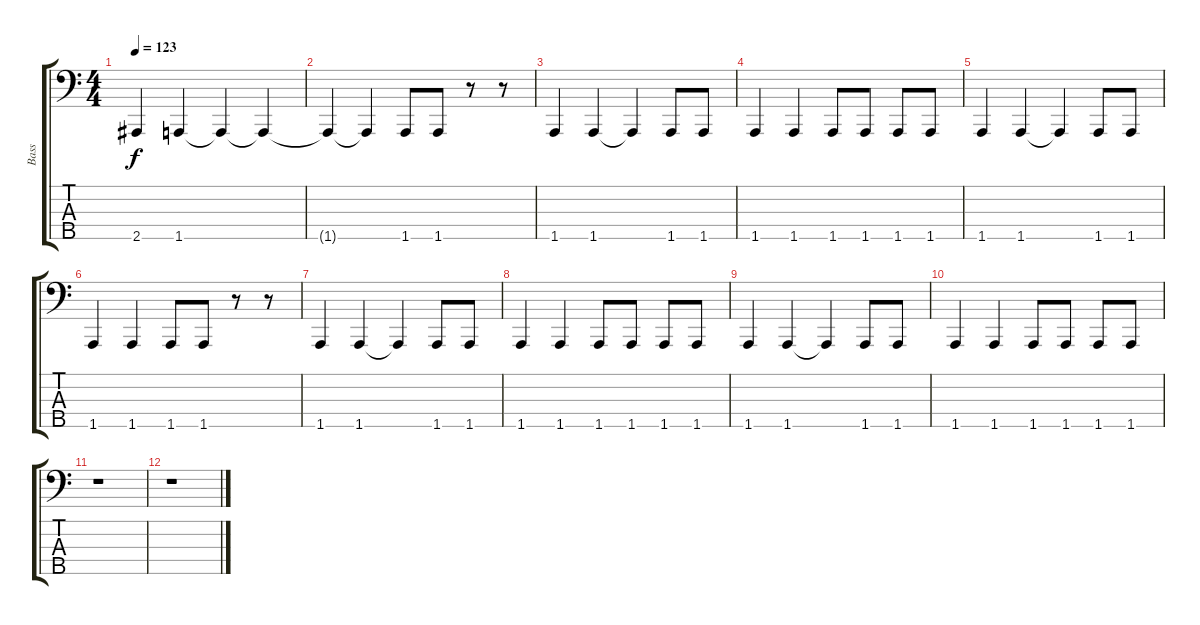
\track ("Bass" "Bass") {instrument electricbassfinger}
\staff {score tabs}
\tuning (Gb2 Db2 Ab1 Eb1 Ab0) {hide}
\ts (4 4)
\tempo 123
\clef f4
\ks c
2.5.4{dy f} 1.5.4 1.5{t}.4 1.5{t}.4 |
1.5{t}.4 1.5{t}.4 1.5.8 1.5.8 r.8 r.8 |
1.5.4 1.5.4 1.5{t}.4 1.5.8 1.5.8 |
1.5.4 1.5.4 1.5.8 1.5.8 1.5.8 1.5.8 |
1.5.4 1.5.4 1.5{t}.4 1.5.8 1.5.8 |
1.5.4 1.5.4 1.5.8 1.5.8 r.8 r.8 |
1.5.4 1.5.4 1.5{t}.4 1.5.8 1.5.8 |
1.5.4 1.5.4 1.5.8 1.5.8 1.5.8 1.5.8 |
1.5.4 1.5.4 1.5{t}.4 1.5.8 1.5.8 |
1.5.4 1.5.4 1.5.8 1.5.8 1.5.8 1.5.8 |
r.1 |
r.1
